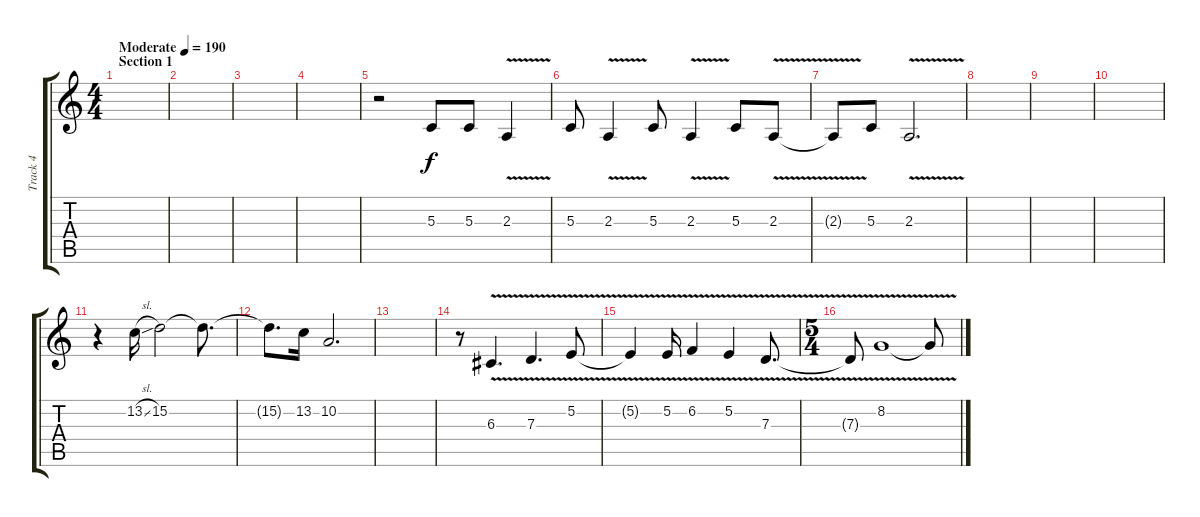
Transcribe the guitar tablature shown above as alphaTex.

\track ("Track 4" "Track 4") {instrument panflute}
\staff {score tabs}
\tuning (E4 B3 G3 D3 A2 E2) {hide}
\ts (4 4)
\section ("" "Section 1")
\tempo (190 "Moderate")
\clef g2
\ks c
|
|
|
|
r.2 5.3.8 5.3.8 2.3{v}.4 |
5.3.8 2.3{v}.4 5.3.8 2.3{v}.4 5.3.8 2.3{v}.8 |
2.3{t}.8 5.3.8 2.3{v}.2{d} |
|
|
|
r.4 13.2{sl}.16 15.2.2 15.2{t}.8{d} |
15.2{t}.8{d} 13.2.16 10.2.2{d} |
|
r.8 6.3{v}.4{d} 7.3{v}.4{d} 5.2{v}.8 |
5.2{t}.4 5.2{v}.16 6.2{v}.4 5.2{v}.4 7.3{v}.8{d} |
\ts (5 4)
7.3{t}.8 8.2{v}.1 8.2{t}.8
